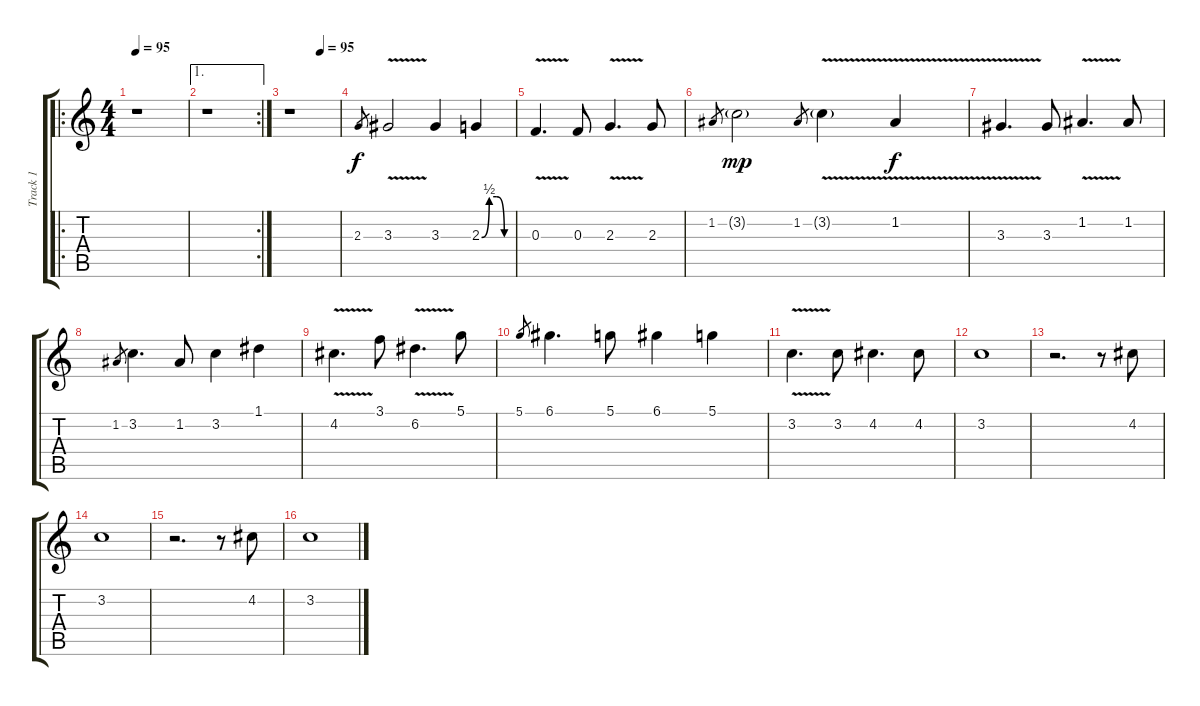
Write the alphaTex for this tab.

\track ("Track 1" "Track 1") {instrument electricguitarclean}
\staff {score tabs}
\tuning (D4 A3 F3 C3 G2 C2) {hide}
\ro
\ts (4 4)
\tempo 95
\tempo 86
\tempo 95
\clef g2
\ks c
r.1{dy f instrument electricguitarclean} |
\ae 1
\rc 2
r.1 |
\tempo (95 0.625)
r.1 |
2.3.8{gr} 3.3{v}.2 3.3.4 2.3{be (custom 0 0 15 2 30 2 45 0 60 0)}.4 |
0.3{v}.4{d} 0.3.8 2.3{v}.4{d} 2.3.8 |
1.2.8{gr} 3.2{g}.2{dy mp} 1.2.8{gr} 3.2{v g}.4 1.2{v}.4{dy f} |
3.3{v}.4{d} 3.3.8 1.2{v}.4{d} 1.2.8 |
1.2.8{gr} 3.2.4{d} 1.2.8 3.2.4 1.1.4 |
4.2{v}.4{d} 3.1.8 6.2{v}.4{d} 5.1.8 |
5.1.8{gr} 6.1.4{d} 5.1.8 6.1.4 5.1.4 |
3.2{v}.4{d} 3.2.8 4.2.4{d} 4.2.8 |
3.2.1 |
r.2{d} r.8 4.2.8 |
3.2.1 |
r.2{d} r.8 4.2.8 |
3.2.1
